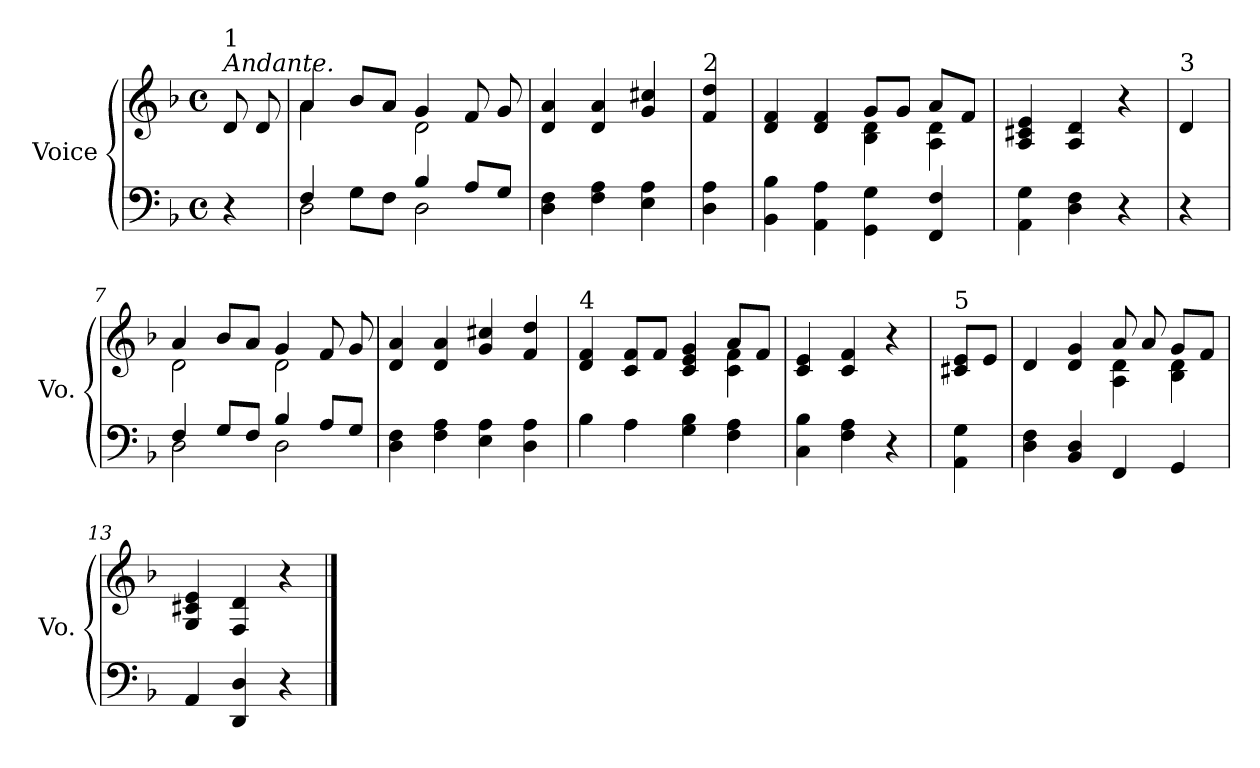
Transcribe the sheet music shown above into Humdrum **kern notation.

**kern	**kern
*part1	*part1
*staff2	*staff1
*I"Voice	*
*I'Vo.	*
*clefF4	*clefG2
*k[b-]	*k[b-]
*M4/4	*M4/4
*met(c)	*met(c)
*MM70	*MM70
=	=
!	!LO:TX:a:i:t=Andante.
!	!LO:TX:a:t=1
4r	8d/
.	8d/
=1	=1
*^	*^
4F/	2D\	4a/	4a\
8G\L	.	8b-/L	4ryy
8F\J	.	8a/J	.
4B-/	2D\	4g/	2d\
8A/L	.	8f/	.
8G/J	.	8g/	.
*v	*v	*	*
*	*v	*v
=2	=2
4D\ 4F\	4d/ 4a/
4F\ 4A\	4d/ 4a/
4E\ 4A\	4g/ 4cc#X/
!!LO:LB:g=z
=3	=3
!	!LO:TX:a:t=2
4D\ 4A\	4f/ 4dd/
=4	=4
*	*^
4BB-\ 4B-\	4d/ 4f/	2ryy
4AA\ 4A\	4d/ 4f/	.
4GG\ 4G\	8g/L	4B-\ 4d\
.	8g/J	.
4FF/ 4F/	8a/L	4A\ 4d\
.	8f/J	.
*	*v	*v
=5	=5
4AA\ 4G\	4A/ 4c#X/ 4e/
4D\ 4F\	4A/ 4d/
4r	4r
!!LO:LB:g=z
=6	=6
!	!LO:TX:a:t=3
4r	4d/
=7	=7
*^	*^
4F/	2D\	4a/	2d\
8G/L	.	8b-/L	.
8F/J	.	8a/J	.
4B-/	2D\	4g/	2d\
8A/L	.	8f/	.
8G/J	.	8g/	.
*v	*v	*	*
*	*v	*v
=8	=8
4D\ 4F\	4d/ 4a/
4F\ 4A\	4d/ 4a/
4E\ 4A\	4g/ 4cc#X/
4D\ 4A\	4f/ 4dd/
!!LO:LB:g=z
=9	=9
*	*^
!	!LO:TX:a:t=4	!
4B-\	4d/ 4f/	2.ryy
4A\	8c/ 8f/L	.
.	8f/J	.
4G\ 4B-\	4c/ 4e/ 4g/	.
4F\ 4A\	8a/L	4c\ 4f\
.	8f/J	.
*	*v	*v
=10	=10
4C\ 4B-\	4c/ 4e/
4F\ 4A\	4c/ 4f/
4r	4r
!!LO:LB:g=z
=11	=11
!	!LO:TX:a:t=5
4AA\ 4G\	8c#X/ 8e/L
.	8e/J
=12	=12
*	*^
4D\ 4F\	4d/	2ryy
4BB-/ 4D/	4d/ 4g/	.
4FF/	8a/	4A\ 4d\
.	8a/	.
4GG/	8g/L	4B-\ 4d\
.	8f/J	.
*	*v	*v
=13	=13
4AA/	4G/ 4c#X/ 4e/
4DD/ 4D/	4F/ 4d/
4r	4r
==	==
*-	*-
